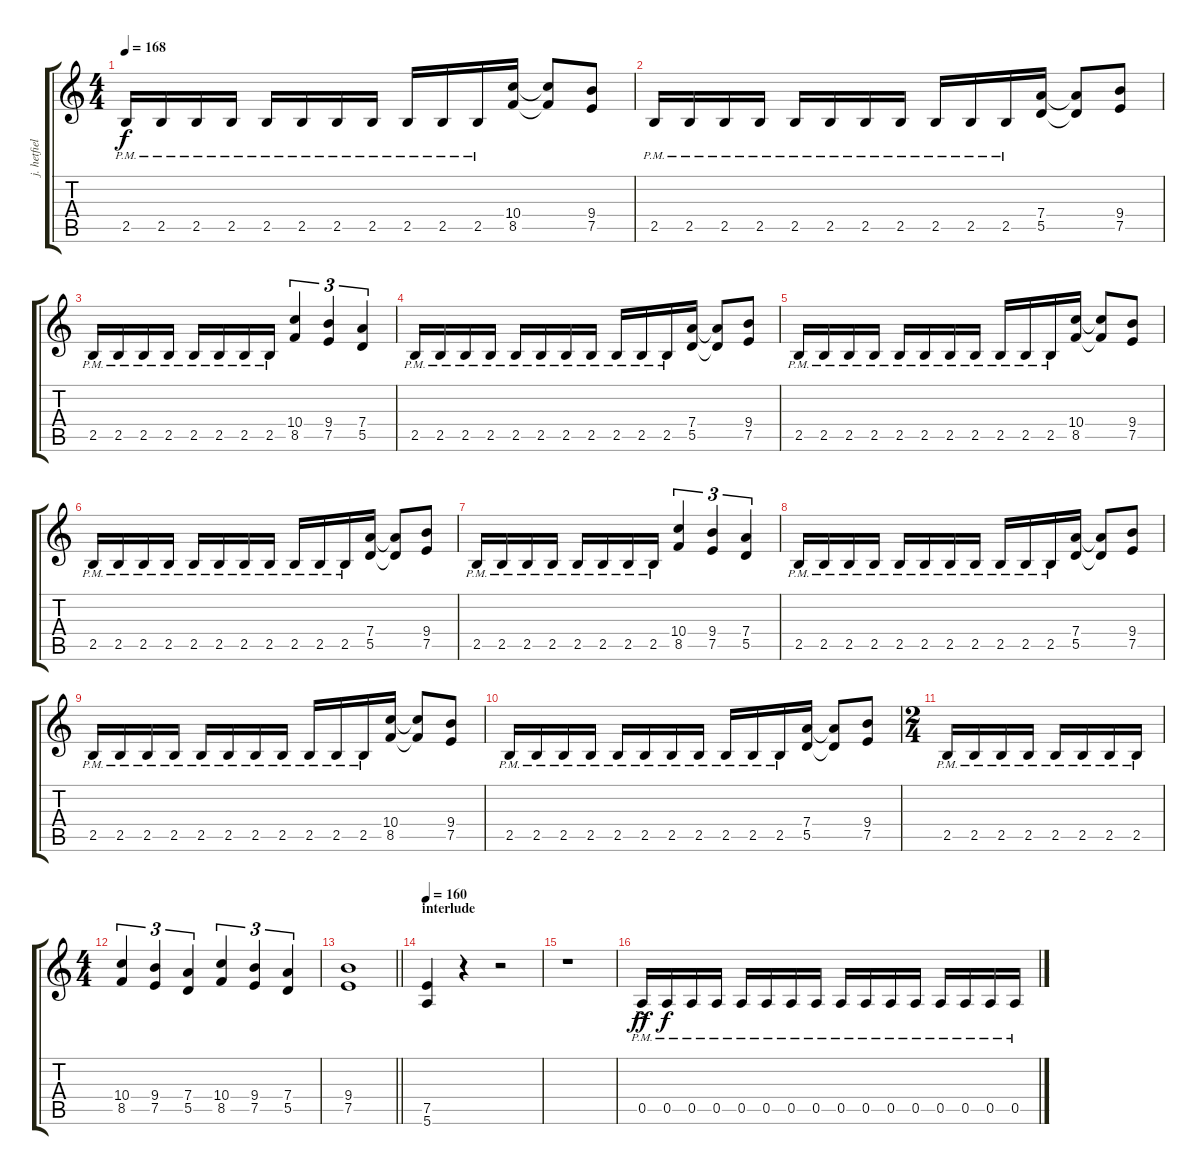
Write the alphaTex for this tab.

\track ("j. hetfield - rhythm guitar" "j. hetfiel") {instrument distortionguitar}
\staff {score tabs}
\tuning (E4 B3 G3 D3 A2 E2) {hide}
\ts (4 4)
\tempo 168
\clef g2
\ks c
2.5{pm}.16{dy f} 2.5{pm}.16 2.5{pm}.16 2.5{pm}.16 2.5{pm}.16 2.5{pm}.16 2.5{pm}.16 2.5{pm}.16 2.5{pm}.16 2.5{pm}.16 2.5{pm}.16 (10.4 8.5).16 (10.4{t} 8.5{t}).8 (9.4 7.5).8 |
2.5{pm}.16 2.5{pm}.16 2.5{pm}.16 2.5{pm}.16 2.5{pm}.16 2.5{pm}.16 2.5{pm}.16 2.5{pm}.16 2.5{pm}.16 2.5{pm}.16 2.5{pm}.16 (7.4 5.5).16 (7.4{t} 5.5{t}).8 (9.4 7.5).8 |
2.5{pm}.16 2.5{pm}.16 2.5{pm}.16 2.5{pm}.16 2.5{pm}.16 2.5{pm}.16 2.5{pm}.16 2.5{pm}.16 (10.4 8.5).4{tu (3 2)} (9.4 7.5).4{tu (3 2)} (7.4 5.5).4{tu (3 2)} |
2.5{pm}.16 2.5{pm}.16 2.5{pm}.16 2.5{pm}.16 2.5{pm}.16 2.5{pm}.16 2.5{pm}.16 2.5{pm}.16 2.5{pm}.16 2.5{pm}.16 2.5{pm}.16 (7.4 5.5).16 (7.4{t} 5.5{t}).8 (9.4 7.5).8 |
2.5{pm}.16 2.5{pm}.16 2.5{pm}.16 2.5{pm}.16 2.5{pm}.16 2.5{pm}.16 2.5{pm}.16 2.5{pm}.16 2.5{pm}.16 2.5{pm}.16 2.5{pm}.16 (10.4 8.5).16 (10.4{t} 8.5{t}).8 (9.4 7.5).8 |
2.5{pm}.16 2.5{pm}.16 2.5{pm}.16 2.5{pm}.16 2.5{pm}.16 2.5{pm}.16 2.5{pm}.16 2.5{pm}.16 2.5{pm}.16 2.5{pm}.16 2.5{pm}.16 (7.4 5.5).16 (7.4{t} 5.5{t}).8 (9.4 7.5).8 |
2.5{pm}.16 2.5{pm}.16 2.5{pm}.16 2.5{pm}.16 2.5{pm}.16 2.5{pm}.16 2.5{pm}.16 2.5{pm}.16 (10.4 8.5).4{tu (3 2)} (9.4 7.5).4{tu (3 2)} (7.4 5.5).4{tu (3 2)} |
2.5{pm}.16 2.5{pm}.16 2.5{pm}.16 2.5{pm}.16 2.5{pm}.16 2.5{pm}.16 2.5{pm}.16 2.5{pm}.16 2.5{pm}.16 2.5{pm}.16 2.5{pm}.16 (7.4 5.5).16 (7.4{t} 5.5{t}).8 (9.4 7.5).8 |
2.5{pm}.16 2.5{pm}.16 2.5{pm}.16 2.5{pm}.16 2.5{pm}.16 2.5{pm}.16 2.5{pm}.16 2.5{pm}.16 2.5{pm}.16 2.5{pm}.16 2.5{pm}.16 (10.4 8.5).16 (10.4{t} 8.5{t}).8 (9.4 7.5).8 |
2.5{pm}.16 2.5{pm}.16 2.5{pm}.16 2.5{pm}.16 2.5{pm}.16 2.5{pm}.16 2.5{pm}.16 2.5{pm}.16 2.5{pm}.16 2.5{pm}.16 2.5{pm}.16 (7.4 5.5).16 (7.4{t} 5.5{t}).8 (9.4 7.5).8 |
\ts (2 4)
2.5{pm}.16 2.5{pm}.16 2.5{pm}.16 2.5{pm}.16 2.5{pm}.16 2.5{pm}.16 2.5{pm}.16 2.5{pm}.16 |
\ts (4 4)
(10.4 8.5).4{tu (3 2)} (9.4 7.5).4{tu (3 2)} (7.4 5.5).4{tu (3 2)} (10.4 8.5).4{tu (3 2)} (9.4 7.5).4{tu (3 2)} (7.4 5.5).4{tu (3 2)} |
\barLineRight lightlight
(9.4 7.5).1 |
\section ("" "interlude")
\tempo 160
(7.5 5.6).4 r.4 r.2 |
r.1 |
0.5{ac pm}.16{dy ff} 0.5{pm}.16{dy f} 0.5{pm}.16 0.5{pm}.16 0.5{pm}.16 0.5{pm}.16 0.5{pm}.16 0.5{pm}.16 0.5{pm}.16 0.5{pm}.16 0.5{pm}.16 0.5{pm}.16 0.5{pm}.16 0.5{pm}.16 0.5{pm}.16 0.5{pm}.16
